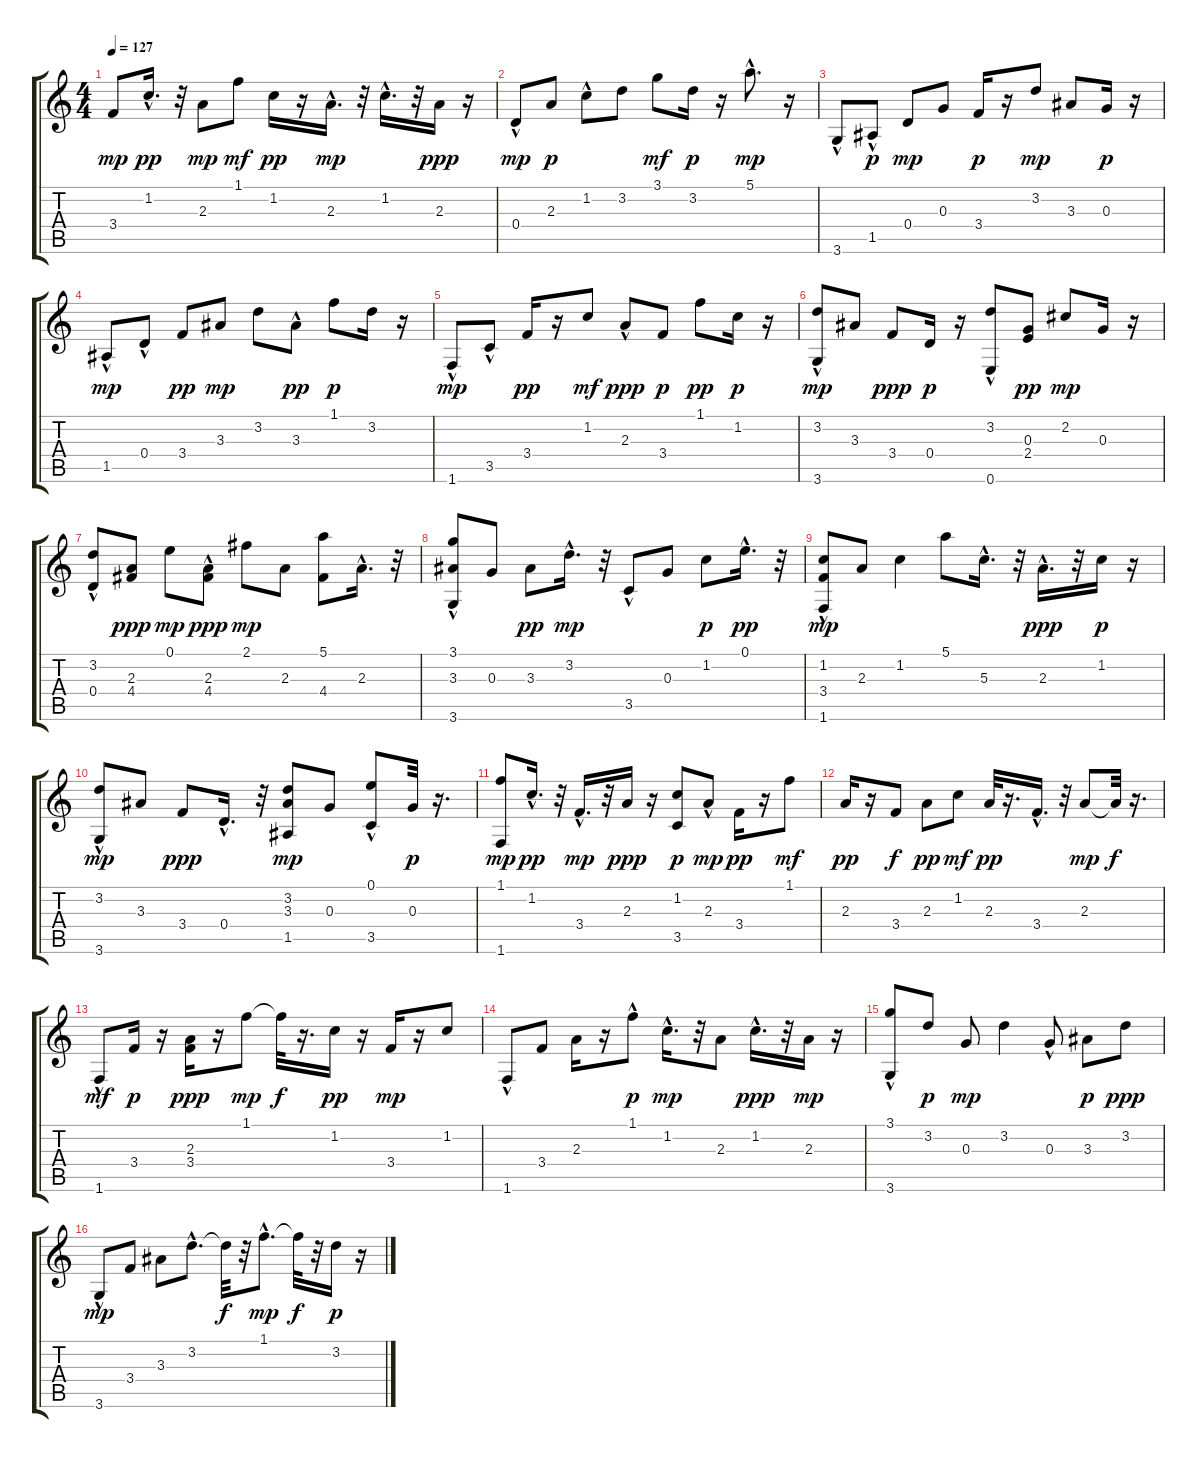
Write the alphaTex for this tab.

\track "" {instrument electricbassfinger}
\staff {score tabs}
\tuning (E4 B3 G3 D3 A2 E2) {hide}
\ts (4 4)
\tempo 127
\clef g2
\ks c
3.4.8{dy mp} 1.2{hac}.16{d dy pp} r.32 2.3.8{dy mp} 1.1.8{dy mf} 1.2.16{dy pp} r.16 2.3{hac}.16{d dy mp} r.32 1.2{hac}.16{d} r.32 2.3.16{dy ppp} r.16 |
0.4{hac}.8{dy mp} 2.3.8{dy p} 1.2{hac}.8 3.2.8 3.1.8{dy mf} 3.2.16{dy p} r.16 5.1{hac}.8{d dy mp} r.16 |
3.6{hac}.8 1.5{hac}.8{dy p} 0.4.8{dy mp} 0.3.8 3.4.16{dy p} r.16 3.2.8{dy mp} 3.3.8 0.3.16{dy p} r.16 |
1.5{hac}.8{dy mp} 0.4{hac}.8 3.4.8{dy pp} 3.3.8{dy mp} 3.2.8 3.3{hac}.8{dy pp} 1.1.8{dy p} 3.2.16 r.16 |
1.6{hac}.8{dy mp} 3.5{hac}.8 3.4.16{dy pp} r.16 1.2.8{dy mf} 2.3{hac}.8{dy ppp} 3.4.8{dy p} 1.1.8{dy pp} 1.2.16{dy p} r.16 |
(3.2{hac} 3.6{hac}).8{dy mp} 3.3.8 3.4.8{dy ppp} 0.4.16{dy p} r.16 (3.2{hac} 0.6{hac}).8 (0.3 2.4).8{dy pp} 2.2.8{dy mp} 0.3.16 r.16 |
(3.2 0.4{hac}).8 (2.3 4.4).8{dy ppp} 0.1.8{dy mp} (2.3 4.4{hac}).8{dy ppp} 2.1.8{dy mp} 2.3.8 (5.1 4.4).8 2.3{hac}.16{d} r.32 |
(3.1 3.3 3.6{hac}).8 0.3.8 3.3.8{dy pp} 3.2{hac}.16{d dy mp} r.32 3.5{hac}.8 0.3.8 1.2.8{dy p} 0.1{hac}.16{d dy pp} r.32 |
(1.2 3.4{hac} 1.6{hac}).8{dy mp} 2.3.8 1.2.4 5.1.8 5.3{hac}.16{d} r.32 2.3{hac}.16{d dy ppp} r.32 1.2.16{dy p} r.16 |
(3.2{hac} 3.6{hac}).8{dy mp} 3.3.8 3.4.8{dy ppp} 0.4{hac}.16{d} r.32 (3.2 3.3 1.5).8{dy mp} 0.3.8 (0.1 3.5{hac}).8 0.3.32{dy p} r.16{d} |
(1.1 1.6).8{dy mp} 1.2{hac}.16{d dy pp} r.32 3.4{hac}.16{d dy mp} r.32 2.3.16{dy ppp} r.16 (1.2 3.5).8{dy p} 2.3{hac}.8{dy mp} 3.4.16{dy pp} r.16 1.1.8{dy mf} |
2.3.16{dy pp} r.16 3.4.8{dy f} 2.3.8{dy pp} 1.2.8{dy mf} 2.3.32{dy pp} r.16{d} 3.4{hac}.16{d} r.32 2.3.8{dy mp} 2.3{t}.32{dy f} r.16{d} |
1.6{hac}.8{dy mf} 3.4.16{dy p} r.16 (2.3 3.4).16{dy ppp} r.16 1.1.8{dy mp} 1.1{t}.32{dy f} r.16{d} 1.2.16{dy pp} r.16 3.4.16{dy mp} r.16 1.2.8 |
1.6{hac}.8 3.4.8 2.3.16 r.16 1.1{hac}.8{dy p} 1.2{hac}.16{d dy mp} r.32 2.3.8 1.2{hac}.16{d dy ppp} r.32 2.3.16{dy mp} r.16 |
(3.1 3.6{hac}).8 3.2.8{dy p} 0.3.8{dy mp} 3.2.4 0.3{hac}.8 3.3.8{dy p} 3.2.8{dy ppp} |
3.6{hac}.8{dy mp} 3.4.8 3.3.8 3.2{hac}.8{d} 3.2{t}.32{dy f} r.32 1.1{hac}.8{d dy mp} 1.1{t}.32{dy f} r.32 3.2.16{dy p} r.16
